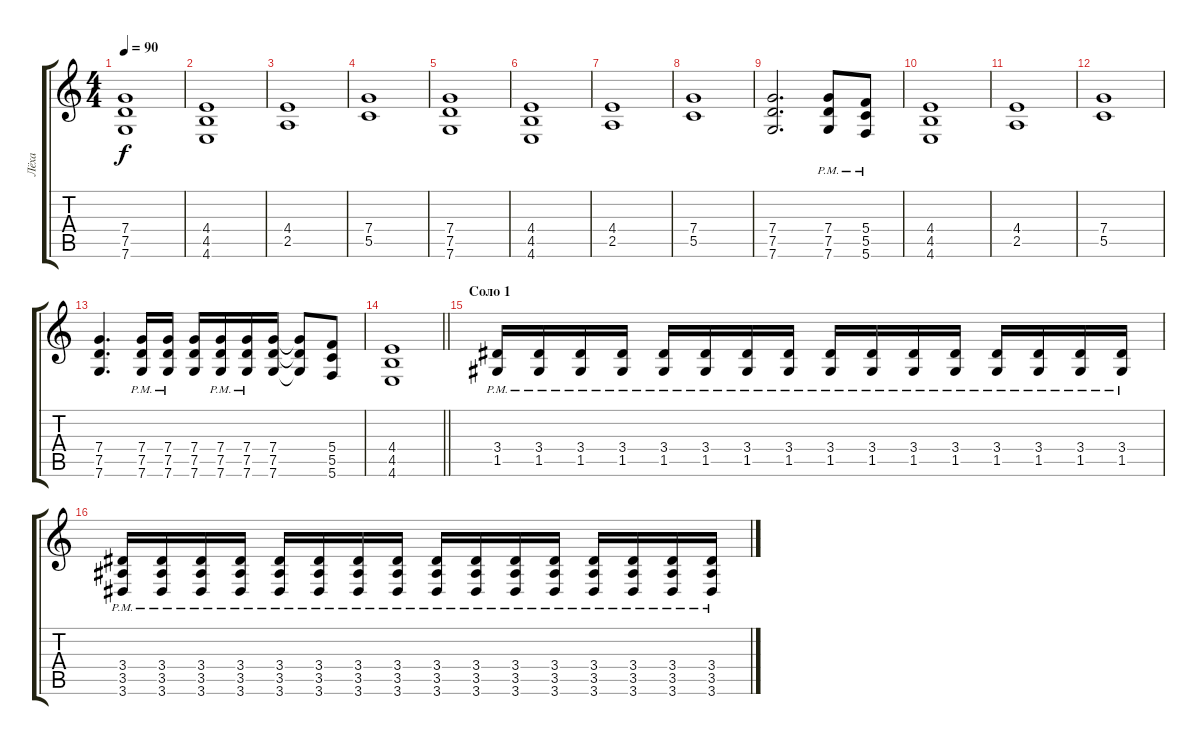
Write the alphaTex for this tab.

\track ("Лёха" "Лёха") {instrument distortionguitar}
\staff {score tabs}
\tuning (D4 A3 F3 C3 G2 C2) {hide}
\ts (4 4)
\tempo 90
\clef g2
\ks c
(7.4 7.5 7.6).1{dy f} |
(4.4 4.5 4.6).1 |
(4.4 2.5).1 |
(7.4 5.5).1 |
(7.4 7.5 7.6).1 |
(4.4 4.5 4.6).1 |
(4.4 2.5).1 |
(7.4 5.5).1 |
(7.4 7.5 7.6).2{d} (7.4{pm} 7.5{pm} 7.6{pm}).8 (5.4{pm} 5.5{pm} 5.6{pm}).8 |
(4.4 4.5 4.6).1 |
(4.4 2.5).1 |
(7.4 5.5).1 |
(7.4 7.5 7.6).4{d} (7.4{pm} 7.5{pm} 7.6{pm}).16 (7.4{pm} 7.5{pm} 7.6{pm}).16 (7.4 7.5 7.6).16 (7.4{pm} 7.5{pm} 7.6{pm}).16 (7.4{pm} 7.5{pm} 7.6{pm}).16 (7.4 7.5 7.6).16 (7.4{t} 7.5{t} 7.6{t}).8 (5.4 5.5 5.6).8 |
\barLineRight lightlight
(4.4 4.5 4.6).1 |
\section ("" "Соло 1")
(3.4{pm} 1.5{pm}).16 (3.4{pm} 1.5{pm}).16 (3.4{pm} 1.5{pm}).16 (3.4{pm} 1.5{pm}).16 (3.4{pm} 1.5{pm}).16 (3.4{pm} 1.5{pm}).16 (3.4{pm} 1.5{pm}).16 (3.4{pm} 1.5{pm}).16 (3.4{pm} 1.5{pm}).16 (3.4{pm} 1.5{pm}).16 (3.4{pm} 1.5{pm}).16 (3.4{pm} 1.5{pm}).16 (3.4{pm} 1.5{pm}).16 (3.4{pm} 1.5{pm}).16 (3.4{pm} 1.5{pm}).16 (3.4{pm} 1.5{pm}).16 |
(3.4{pm} 3.5{pm} 3.6{pm}).16 (3.4{pm} 3.5{pm} 3.6{pm}).16 (3.4{pm} 3.5{pm} 3.6{pm}).16 (3.4{pm} 3.5{pm} 3.6{pm}).16 (3.4{pm} 3.5{pm} 3.6{pm}).16 (3.4{pm} 3.5{pm} 3.6{pm}).16 (3.4{pm} 3.5{pm} 3.6{pm}).16 (3.4{pm} 3.5{pm} 3.6{pm}).16 (3.4{pm} 3.5{pm} 3.6{pm}).16 (3.4{pm} 3.5{pm} 3.6{pm}).16 (3.4{pm} 3.5{pm} 3.6{pm}).16 (3.4{pm} 3.5{pm} 3.6{pm}).16 (3.4{pm} 3.5{pm} 3.6{pm}).16 (3.4{pm} 3.5{pm} 3.6{pm}).16 (3.4{pm} 3.5{pm} 3.6{pm}).16 (3.4{pm} 3.5{pm} 3.6{pm}).16
